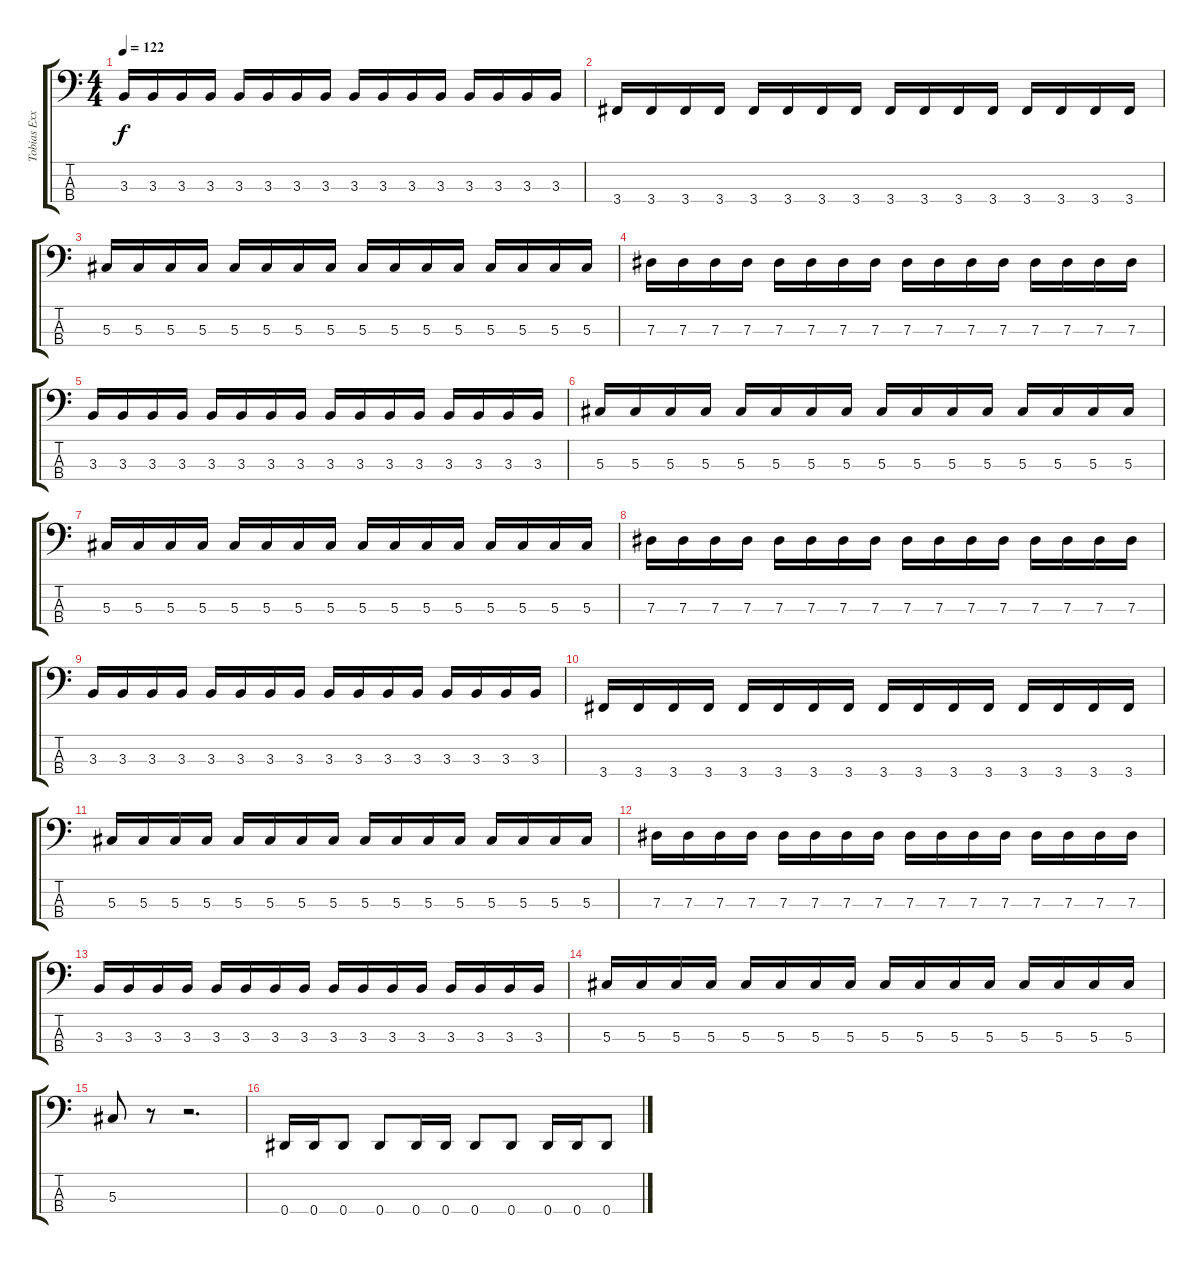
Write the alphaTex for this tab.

\track ("Tobias Exxel" "Tobias Exx") {instrument electricbassfinger}
\staff {score tabs}
\tuning (Gb2 Db2 Ab1 Eb1) {hide}
\ts (4 4)
\tempo 122
\clef f4
\ks c
3.3.16{dy f} 3.3.16 3.3.16 3.3.16 3.3.16 3.3.16 3.3.16 3.3.16 3.3.16 3.3.16 3.3.16 3.3.16 3.3.16 3.3.16 3.3.16 3.3.16 |
3.4.16 3.4.16 3.4.16 3.4.16 3.4.16 3.4.16 3.4.16 3.4.16 3.4.16 3.4.16 3.4.16 3.4.16 3.4.16 3.4.16 3.4.16 3.4.16 |
5.3.16 5.3.16 5.3.16 5.3.16 5.3.16 5.3.16 5.3.16 5.3.16 5.3.16 5.3.16 5.3.16 5.3.16 5.3.16 5.3.16 5.3.16 5.3.16 |
7.3.16 7.3.16 7.3.16 7.3.16 7.3.16 7.3.16 7.3.16 7.3.16 7.3.16 7.3.16 7.3.16 7.3.16 7.3.16 7.3.16 7.3.16 7.3.16 |
3.3.16 3.3.16 3.3.16 3.3.16 3.3.16 3.3.16 3.3.16 3.3.16 3.3.16 3.3.16 3.3.16 3.3.16 3.3.16 3.3.16 3.3.16 3.3.16 |
5.3.16 5.3.16 5.3.16 5.3.16 5.3.16 5.3.16 5.3.16 5.3.16 5.3.16 5.3.16 5.3.16 5.3.16 5.3.16 5.3.16 5.3.16 5.3.16 |
5.3.16 5.3.16 5.3.16 5.3.16 5.3.16 5.3.16 5.3.16 5.3.16 5.3.16 5.3.16 5.3.16 5.3.16 5.3.16 5.3.16 5.3.16 5.3.16 |
7.3.16 7.3.16 7.3.16 7.3.16 7.3.16 7.3.16 7.3.16 7.3.16 7.3.16 7.3.16 7.3.16 7.3.16 7.3.16 7.3.16 7.3.16 7.3.16 |
3.3.16 3.3.16 3.3.16 3.3.16 3.3.16 3.3.16 3.3.16 3.3.16 3.3.16 3.3.16 3.3.16 3.3.16 3.3.16 3.3.16 3.3.16 3.3.16 |
3.4.16 3.4.16 3.4.16 3.4.16 3.4.16 3.4.16 3.4.16 3.4.16 3.4.16 3.4.16 3.4.16 3.4.16 3.4.16 3.4.16 3.4.16 3.4.16 |
5.3.16 5.3.16 5.3.16 5.3.16 5.3.16 5.3.16 5.3.16 5.3.16 5.3.16 5.3.16 5.3.16 5.3.16 5.3.16 5.3.16 5.3.16 5.3.16 |
7.3.16 7.3.16 7.3.16 7.3.16 7.3.16 7.3.16 7.3.16 7.3.16 7.3.16 7.3.16 7.3.16 7.3.16 7.3.16 7.3.16 7.3.16 7.3.16 |
3.3.16 3.3.16 3.3.16 3.3.16 3.3.16 3.3.16 3.3.16 3.3.16 3.3.16 3.3.16 3.3.16 3.3.16 3.3.16 3.3.16 3.3.16 3.3.16 |
5.3.16 5.3.16 5.3.16 5.3.16 5.3.16 5.3.16 5.3.16 5.3.16 5.3.16 5.3.16 5.3.16 5.3.16 5.3.16 5.3.16 5.3.16 5.3.16 |
5.3.8 r.8 r.2{d} |
0.4.16 0.4.16 0.4.8 0.4.8 0.4.16 0.4.16 0.4.8 0.4.8 0.4.16 0.4.16 0.4.8
